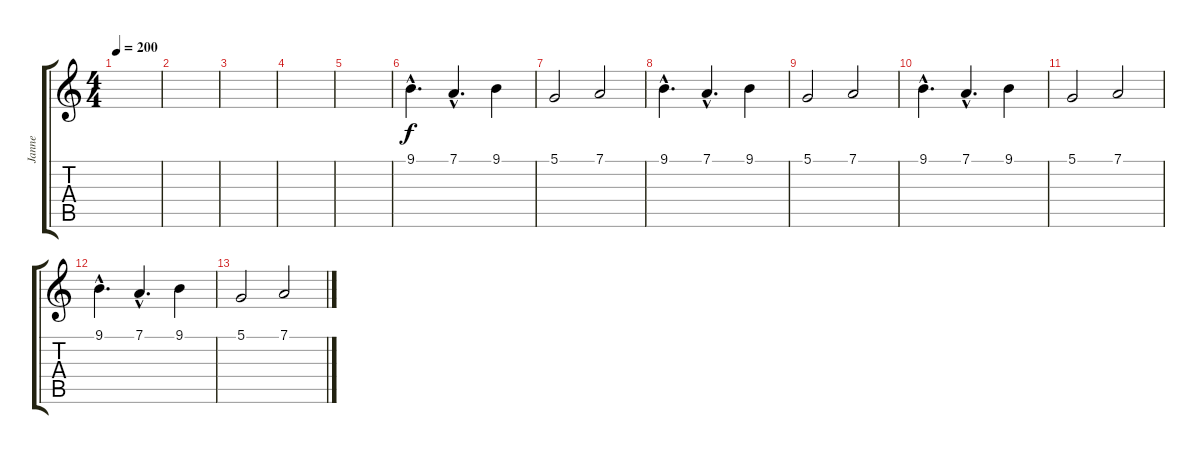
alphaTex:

\track ("Janne " "Janne ") {instrument choiraahs}
\staff {score tabs}
\tuning (D4 A3 F3 C3 G2 D2) {hide}
\ts (4 4)
\tempo 200
\clef g2
\ks c
|
|
|
|
|
9.1{hac}.4{d} 7.1{hac}.4{d} 9.1.4 |
5.1.2 7.1.2 |
9.1{hac}.4{d} 7.1{hac}.4{d} 9.1.4 |
5.1.2 7.1.2 |
9.1{hac}.4{d} 7.1{hac}.4{d} 9.1.4 |
5.1.2 7.1.2 |
9.1{hac}.4{d} 7.1{hac}.4{d} 9.1.4 |
5.1.2 7.1.2
